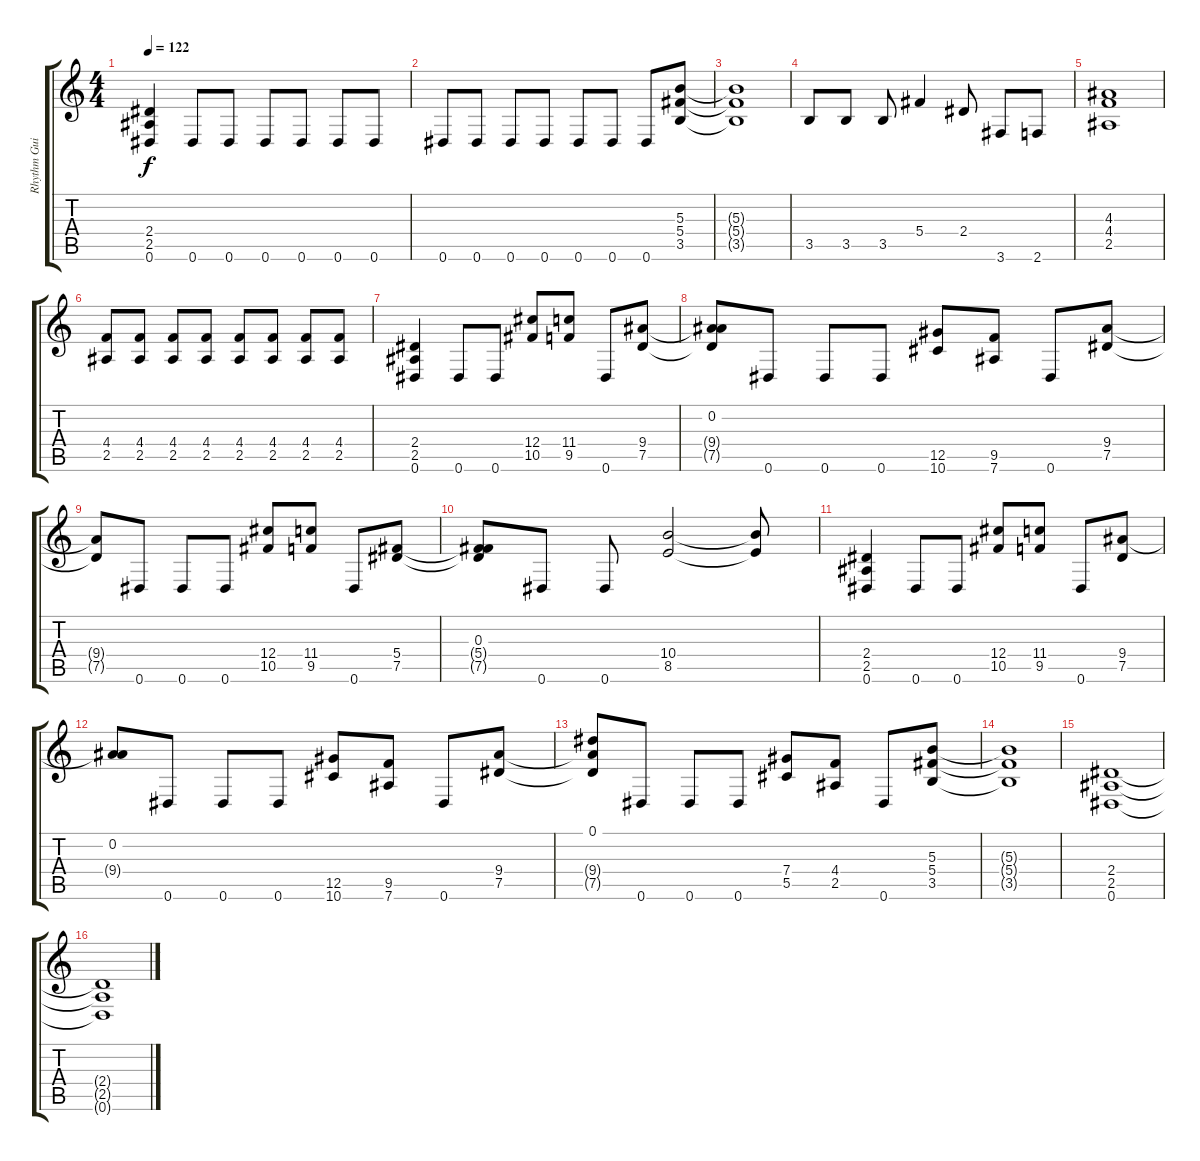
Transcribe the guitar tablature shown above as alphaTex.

\track ("Rhythm Guitar (Dave Mustaine)" "Rhythm Gui") {instrument distortionguitar}
\staff {score tabs}
\tuning (Eb4 Bb3 Gb3 Db3 Ab2 Eb2) {hide}
\ts (4 4)
\tempo 122
\clef g2
\ks c
(2.4 2.5 0.6).4{dy f} 0.6.8 0.6.8 0.6.8 0.6.8 0.6.8 0.6.8 |
0.6.8 0.6.8 0.6.8 0.6.8 0.6.8 0.6.8 0.6.8 (5.3 5.4 3.5).8 |
(5.3{t} 5.4{t} 3.5{t}).1 |
3.5.8 3.5.8 3.5.8 5.4.4 2.4.8 3.6.8 2.6.8 |
(4.3 4.4 2.5).1 |
(4.4 2.5).8 (4.4 2.5).8 (4.4 2.5).8 (4.4 2.5).8 (4.4 2.5).8 (4.4 2.5).8 (4.4 2.5).8 (4.4 2.5).8 |
(2.4 2.5 0.6).4 0.6.8 0.6.8 (12.4 10.5).8 (11.4 9.5).8 0.6.8 (9.4 7.5).8 |
(0.2 9.4{t} 7.5{t}).8 0.6.8 0.6.8 0.6.8 (12.5 10.6).8 (9.5 7.6).8 0.6.8 (9.4 7.5).8 |
(9.4{t} 7.5{t}).8 0.6.8 0.6.8 0.6.8 (12.4 10.5).8 (11.4 9.5).8 0.6.8 (5.4 7.5).8 |
(0.3 5.4{t} 7.5{t}).8 0.6.8 0.6.8 (10.4 8.5).2 (10.4{t} 8.5{t}).8 |
(2.4 2.5 0.6).4 0.6.8 0.6.8 (12.4 10.5).8 (11.4 9.5).8 0.6.8 (9.4 7.5).8 |
(0.2 9.4{t}).8 0.6.8 0.6.8 0.6.8 (12.5 10.6).8 (9.5 7.6).8 0.6.8 (9.4 7.5).8 |
(0.1 9.4{t} 7.5{t}).8 0.6.8 0.6.8 0.6.8 (7.4 5.5).8 (4.4 2.5).8 0.6.8 (5.3 5.4 3.5).8 |
(5.3{t} 5.4{t} 3.5{t}).1 |
(2.4 2.5 0.6).1 |
(2.4{t} 2.5{t} 0.6{t}).1
